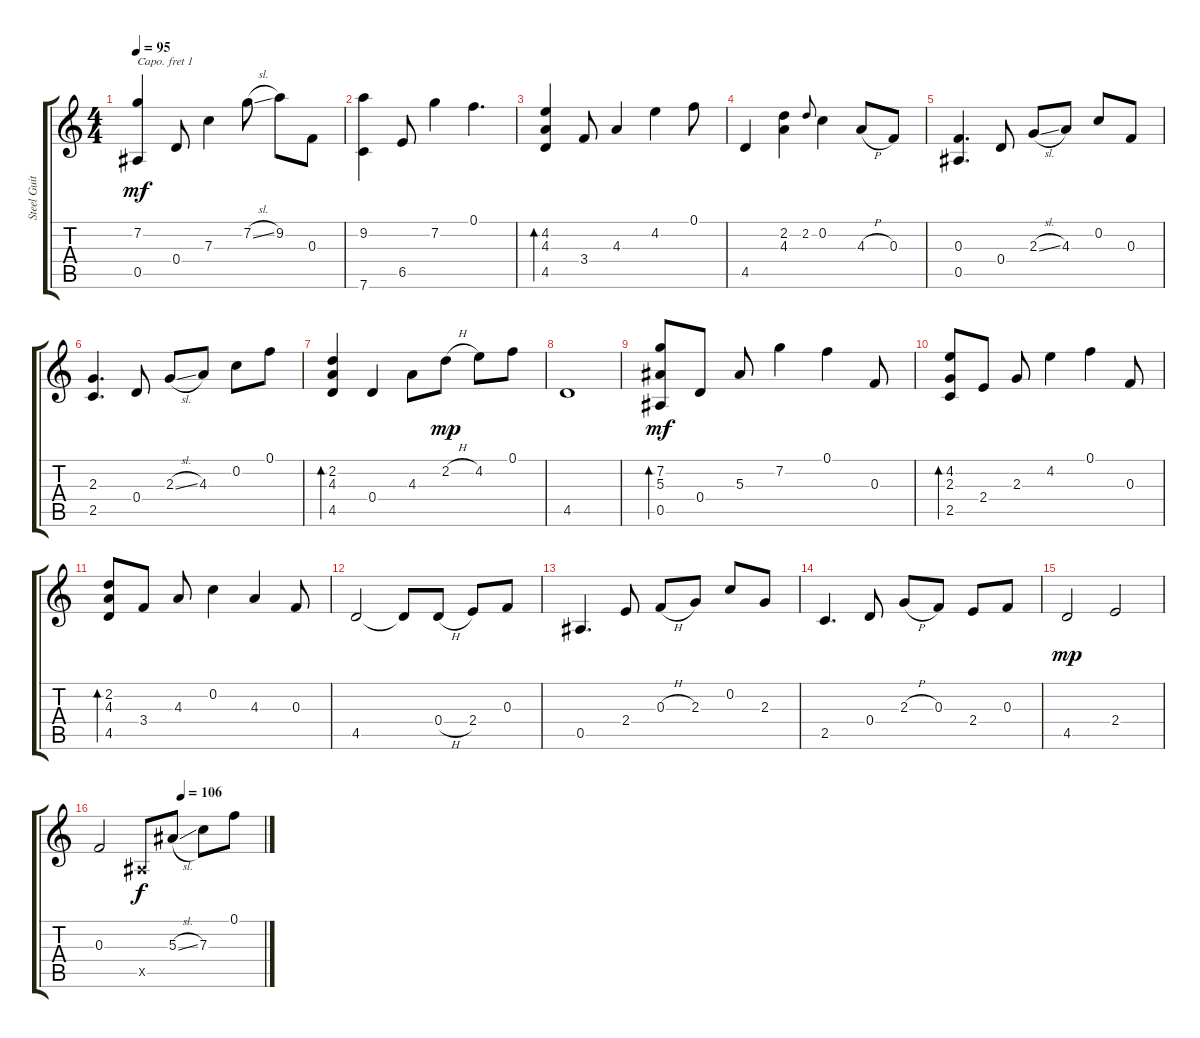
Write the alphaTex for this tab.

\track ("Steel Guitar" "Steel Guit") {instrument acousticguitarsteel}
\staff {score tabs}
\capo 1
\tuning (E4 B3 E3 Db3 A2 E2) {hide}
\ts (4 4)
\tempo 95
\clef g2
\ks c
(7.2 0.5).4{dy mf} 0.4.8 7.3.4 7.2{sl}.8 9.2.8 0.3.8 |
(9.2 7.6).4 6.5.8 7.2.4 0.1.4{d} |
(4.2 4.3 4.5).4{bd 120} 3.4.8 4.3.4 4.2.4 0.1.8 |
4.5.4 (2.2 4.3).4 2.2.8{gr onbeat} 0.2.4 4.3{h}.8 0.3.8 |
(0.3 0.5).4{d} 0.4.8 2.3{sl}.8 4.3.8 0.2.8 0.3.8 |
(2.3 2.5).4{d} 0.4.8 2.3{sl}.8 4.3.8 0.2.8 0.1.8 |
(2.2 4.3 4.5).4{bd 120} 0.4.4 4.3.8 2.2{h}.8{dy mp} 4.2.8 0.1.8 |
4.5.1 |
(7.2 5.3 0.5).8{bd 120 dy mf} 0.4.8 5.3.8 7.2.4 0.1.4 0.3.8 |
(4.2 2.3 2.5).8{bd 120} 2.4.8 2.3.8 4.2.4 0.1.4 0.3.8 |
(2.2 4.3 4.5).8{bd 120} 3.4.8 4.3.8 0.2.4 4.3.4 0.3.8 |
4.5.2 4.5{t}.8 0.4{h}.8 2.4.8 0.3.8 |
0.5.4{d} 2.4.8 0.3{h}.8 2.3.8 0.2.8 2.3.8 |
2.5.4{d} 0.4.8 2.3{h}.8 0.3.8 2.4.8 0.3.8 |
4.5.2{dy mp} 2.4.2 |
\tempo (106 0.5)
0.3.2 0.5{x}.8{dy f} 5.3{sl}.8 7.3.8 0.1.8
